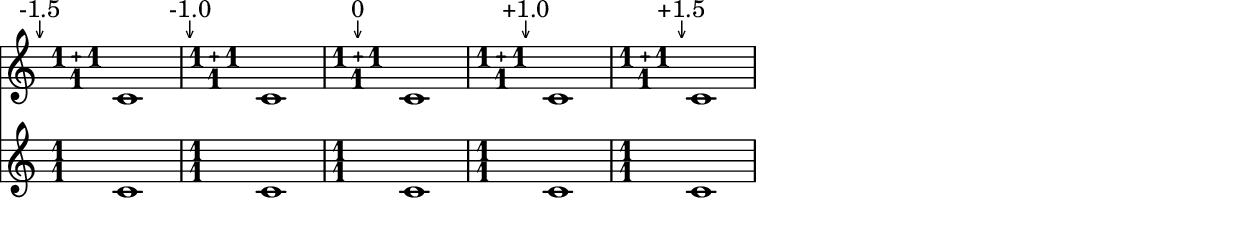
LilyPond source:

%% Generated by lilypond-book
%% Options: [exampleindent=10.16\mm,indent=0\mm,line-width=160\mm,paper-height=845.047\pt,paper-width=597.508\pt,papersize='(cons (* 597.508 pt) (* 845.047 pt))]
\include "lilypond-book-preamble.ly"


% ****************************************************************
% Start cut-&-pastable-section
% ****************************************************************

#(ly:set-option 'eps-box-padding 3.000000)



\paper {
  #(set-paper-size '(cons (* 597.508 pt) (* 845.047 pt)))
  indent = 0\mm
  line-width = 160\mm
  % offset the left padding, also add 1mm as lilypond creates cropped
  % images with a little space on the right
  line-width = #(- line-width (* mm  3.000000) (* mm 1))
}

\layout {
  
}




% ****************************************************************
% ly snippet:
% ****************************************************************
\sourcefilename "/lilypond-2.25.21/input/regression/break-alignment-anchor-average-unanimous.ly"
\sourcefileline 0
\version "2.23.14"

\header {
  texidoc = "When a group of break-aligned items agree on the position
of their own anchors with respect to their own extents, the
``average'' anchor of the group falls at that position with respect to
the extent of the group.  In this case, each rehearsal mark should
point to the stated point relative to the compound time signature."
}

\layout {
  \context {
    \Score
    %% Point rehearsal marks to time signatures.
    \override TextMark.break-align-symbols = #'(time-signature)
    \override TextMark.self-alignment-X = #CENTER
  }

  \enablePolymeter
}

#(define-markup-command (test-mark layout props arg)
  (markup?)
  (interpret-markup layout props
    #{
      \markup \column {
        \center-align #arg
        \center-align "↓"
      }
    #} ))

\fixed c' <<
  \new Staff {
    \override Score.TimeSignature.break-align-anchor-alignment = -1.5
    \compoundMeter 1,1,1 \textMark \markup \test-mark "-1.5"
    c1 \bar "|"

    \override Score.TimeSignature.break-align-anchor-alignment = #LEFT
    \compoundMeter 1,1,1 \textMark \markup \test-mark "-1.0" \partial 1*100
    c1 \bar "|"

    \override Score.TimeSignature.break-align-anchor-alignment = #CENTER
    \compoundMeter 1,1,1 \textMark \markup \test-mark "0" \partial 1*100
    c1 \bar "|"

    \override Score.TimeSignature.break-align-anchor-alignment = #RIGHT
    \compoundMeter 1,1,1 \textMark \markup \test-mark "+1.0" \partial 1*100
    c1 \bar "|"

    \override Score.TimeSignature.break-align-anchor-alignment = 1.5
    \compoundMeter 1,1,1 \textMark \markup \test-mark "+1.5" \partial 1*100
    c1 \bar "|"
  }

  \new Staff {
    \repeat unfold 5 {
      \time 1/1
      c1
    }
  }
>>



% ****************************************************************
% end ly snippet
% ****************************************************************
